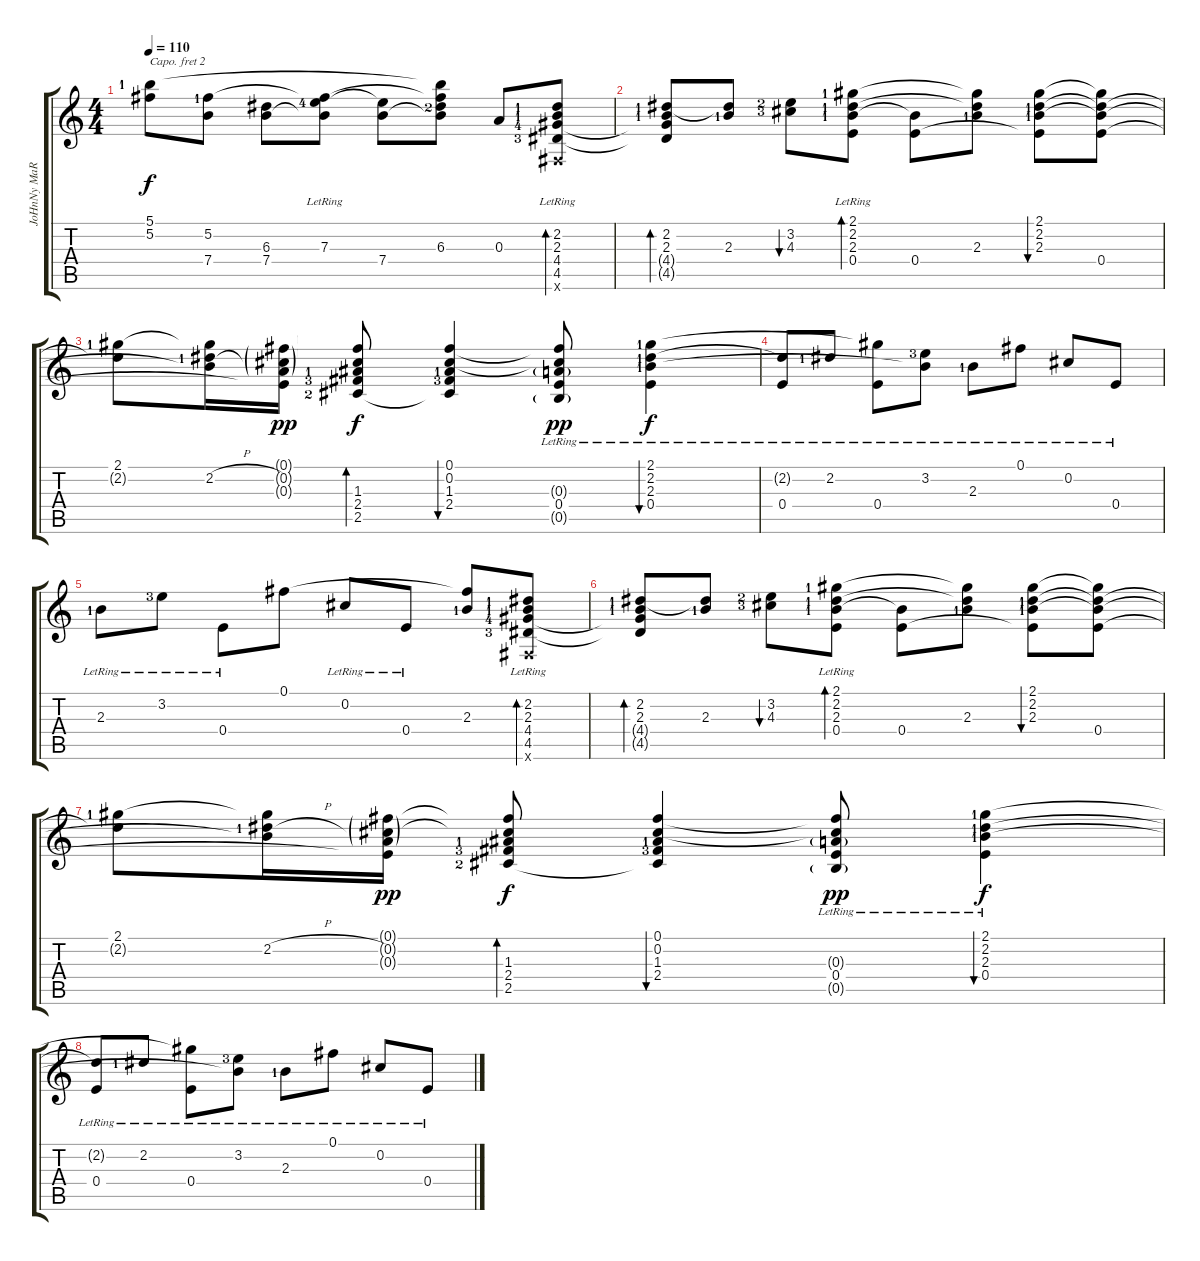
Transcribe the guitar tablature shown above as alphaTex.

\track ("JoHnNy MaRr" "JoHnNy MaR") {instrument electricguitarclean}
\staff {score tabs}
\capo 2
\tuning (E4 B3 G3 D3 A2 E2) {hide}
\ts (4 4)
\tempo 110
\clef g2
\ks c
(5.1{lf 2} 5.2{t}).8{dy f} (5.2{lf 2} 7.4{t}).8 (6.3{t} 7.4).8 (5.2{lr t} 7.3{lr lf 5} 7.4{t}).8 (7.3{t} 7.4).8 (5.1{t} 5.2{t} 6.3{lf 3} 7.4{t}).8 0.3.8 (2.2{lf 2} 2.3{lr lf 2} 4.4{lf 5} 4.5{lf 4} 0.6{x}).8{bd 60} |
(2.2{lf 2} 2.3{lf 2} 4.4{t} 4.5{t}).8{bd 30} (2.2{t} 2.3{lf 2}).8 (3.2{lf 3} 4.3{lf 4}).8{bu 30 volume 14} (2.1{lf 2} 2.2{lf 2} 2.3{lr lf 2} 0.4).8{bd 60 volume 14} (2.3{t} 0.4).8{volume 16} (2.1{t} 2.2{t} 2.3{lf 2}).8 (2.1 2.2{lf 2} 2.3{lf 2} 0.4{t}).8{bu 60} (2.1{t} 2.2{t} 2.3{t} 0.4).8 |
(2.1{lf 2} 2.2{t}).8 (2.1{t} 2.2{h lf 2} 2.3{t}).16 (0.1{g} 0.2{g} 0.3{g} 0.4{t}).16{dy pp volume 15} (0.1{t} 0.2{t} 1.3{lf 2} 2.4{lf 4} 2.5{lf 3}).8{bd 30 dy f volume 13} (0.1 0.2 1.3{lf 2} 2.4{lf 4} 2.5{t}).4{bu 30 volume 16} (0.1{t} 0.2{t} 0.3{g} 0.4 0.5{g lr}).8{dy pp} (2.1{lf 2} 2.2{lr lf 2} 2.3{lr lf 2} 0.4).4{bu 60 dy f volume 15} |
(2.2{t} 0.4{lr}).8{volume 16} 2.2{lr lf 2}.8 (2.1{t} 0.4{lr}).8 (3.2{lr lf 4} 2.3{t}).8 2.3{lr lf 2}.8 0.1{lr}.8 0.2{lr}.8 0.4{lr}.8 |
2.3{lr lf 2}.8 3.2{lr lf 4}.8 0.4{lr}.8 0.1.8 0.2{lr}.8 0.4{lr}.8 (0.1{t} 2.3{lf 2}).8 (2.2{lf 2} 2.3{lr lf 2} 4.4{lf 5} 4.5{lf 4} 0.6{x}).8{bd 60 volume 15} |
(2.2{lf 2} 2.3{lf 2} 4.4{t} 4.5{t}).8{bd 30} (2.2{t} 2.3{lf 2}).8 (3.2{lf 3} 4.3{lf 4}).8{bu 30 volume 14} (2.1{lf 2} 2.2{lf 2} 2.3{lr lf 2} 0.4).8{bd 60 volume 14} (2.3{t} 0.4).8{volume 16} (2.1{t} 2.2{t} 2.3{lf 2}).8 (2.1 2.2{lf 2} 2.3{lf 2} 0.4{t}).8{bu 60} (2.1{t} 2.2{t} 2.3{t} 0.4).8 |
(2.1{lf 2} 2.2{t}).8 (2.1{t} 2.2{h lf 2} 2.3{t}).16 (0.1{g} 0.2{g} 0.3{g} 0.4{t}).16{dy pp volume 15} (0.1{t} 0.2{t} 1.3{lf 2} 2.4{lf 4} 2.5{lf 3}).8{bd 30 dy f volume 13} (0.1 0.2 1.3{lf 2} 2.4{lf 4} 2.5{t}).4{bu 30 volume 16} (0.1{t} 0.2{t} 0.3{g} 0.4 0.5{g lr}).8{dy pp} (2.1{lf 2} 2.2{lr lf 2} 2.3{lr lf 2} 0.4).4{bu 60 dy f volume 15} |
(2.2{t} 0.4{lr}).8{volume 16} 2.2{lr lf 2}.8 (2.1{t} 0.4{lr}).8 (3.2{lr lf 4} 2.3{t}).8 2.3{lr lf 2}.8 0.1{lr}.8 0.2{lr}.8 0.4{lr}.8
